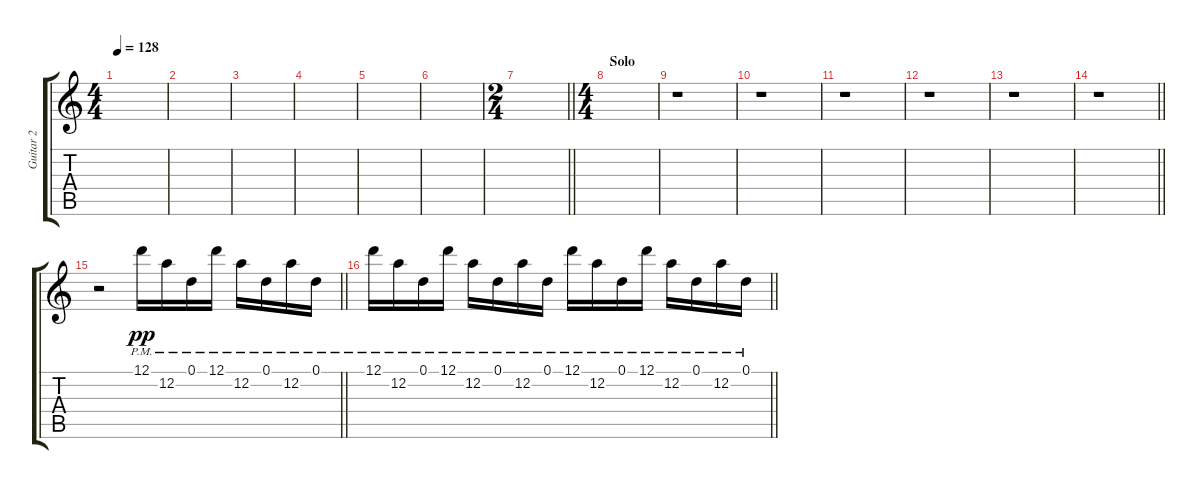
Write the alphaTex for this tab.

\track ("Guitar 2" "Guitar 2") {instrument distortionguitar}
\staff {score tabs}
\tuning (D4 A3 F3 C3 G2 D2) {hide}
\ts (4 4)
\tempo 128
\clef g2
\ks c
|
|
|
|
|
|
\ts (2 4)
\barLineRight lightlight
|
\ts (4 4)
\section ("" "Solo")
|
r.1 |
r.1 |
r.1 |
r.1 |
r.1 |
\barLineRight lightlight
r.1 |
\barLineRight lightlight
r.2 12.1{pm}.16{dy pp} 12.2{pm}.16 0.1{pm}.16 12.1{pm}.16 12.2{pm}.16 0.1{pm}.16 12.2{pm}.16 0.1{pm}.16 |
\barLineRight lightlight
12.1{pm}.16 12.2{pm}.16 0.1{pm}.16 12.1{pm}.16 12.2{pm}.16 0.1{pm}.16 12.2{pm}.16 0.1{pm}.16 12.1{pm}.16 12.2{pm}.16 0.1{pm}.16 12.1{pm}.16 12.2{pm}.16 0.1{pm}.16 12.2{pm}.16 0.1{pm}.16
